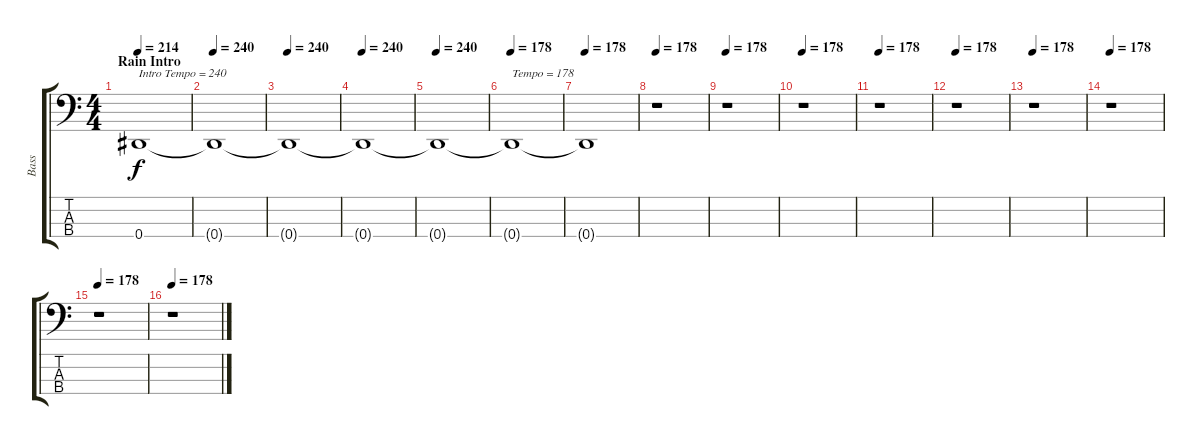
\track ("Bass" "Bass") {instrument electricbasspick}
\staff {score tabs}
\tuning (Gb2 Db2 Ab1 Eb1) {hide}
\ts (4 4)
\section ("" "Rain Intro")
\tempo 214
\tempo 240
\tempo 214
\clef f4
\ks c
0.4.1{txt "Intro Tempo = 240" dy f instrument electricbasspick} |
\tempo 240
0.4{t}.1 |
\tempo 240
0.4{t}.1 |
\tempo 240
0.4{t}.1 |
\tempo 240
0.4{t}.1 |
\tempo 178
0.4{t}.1{txt "Tempo = 178"} |
\tempo 178
0.4{t}.1 |
\tempo 178
r.1 |
\tempo 178
r.1 |
\tempo 178
r.1 |
\tempo 178
r.1 |
\tempo 178
r.1 |
\tempo 178
r.1 |
\tempo 178
r.1 |
\tempo 178
r.1 |
\tempo 178
r.1
